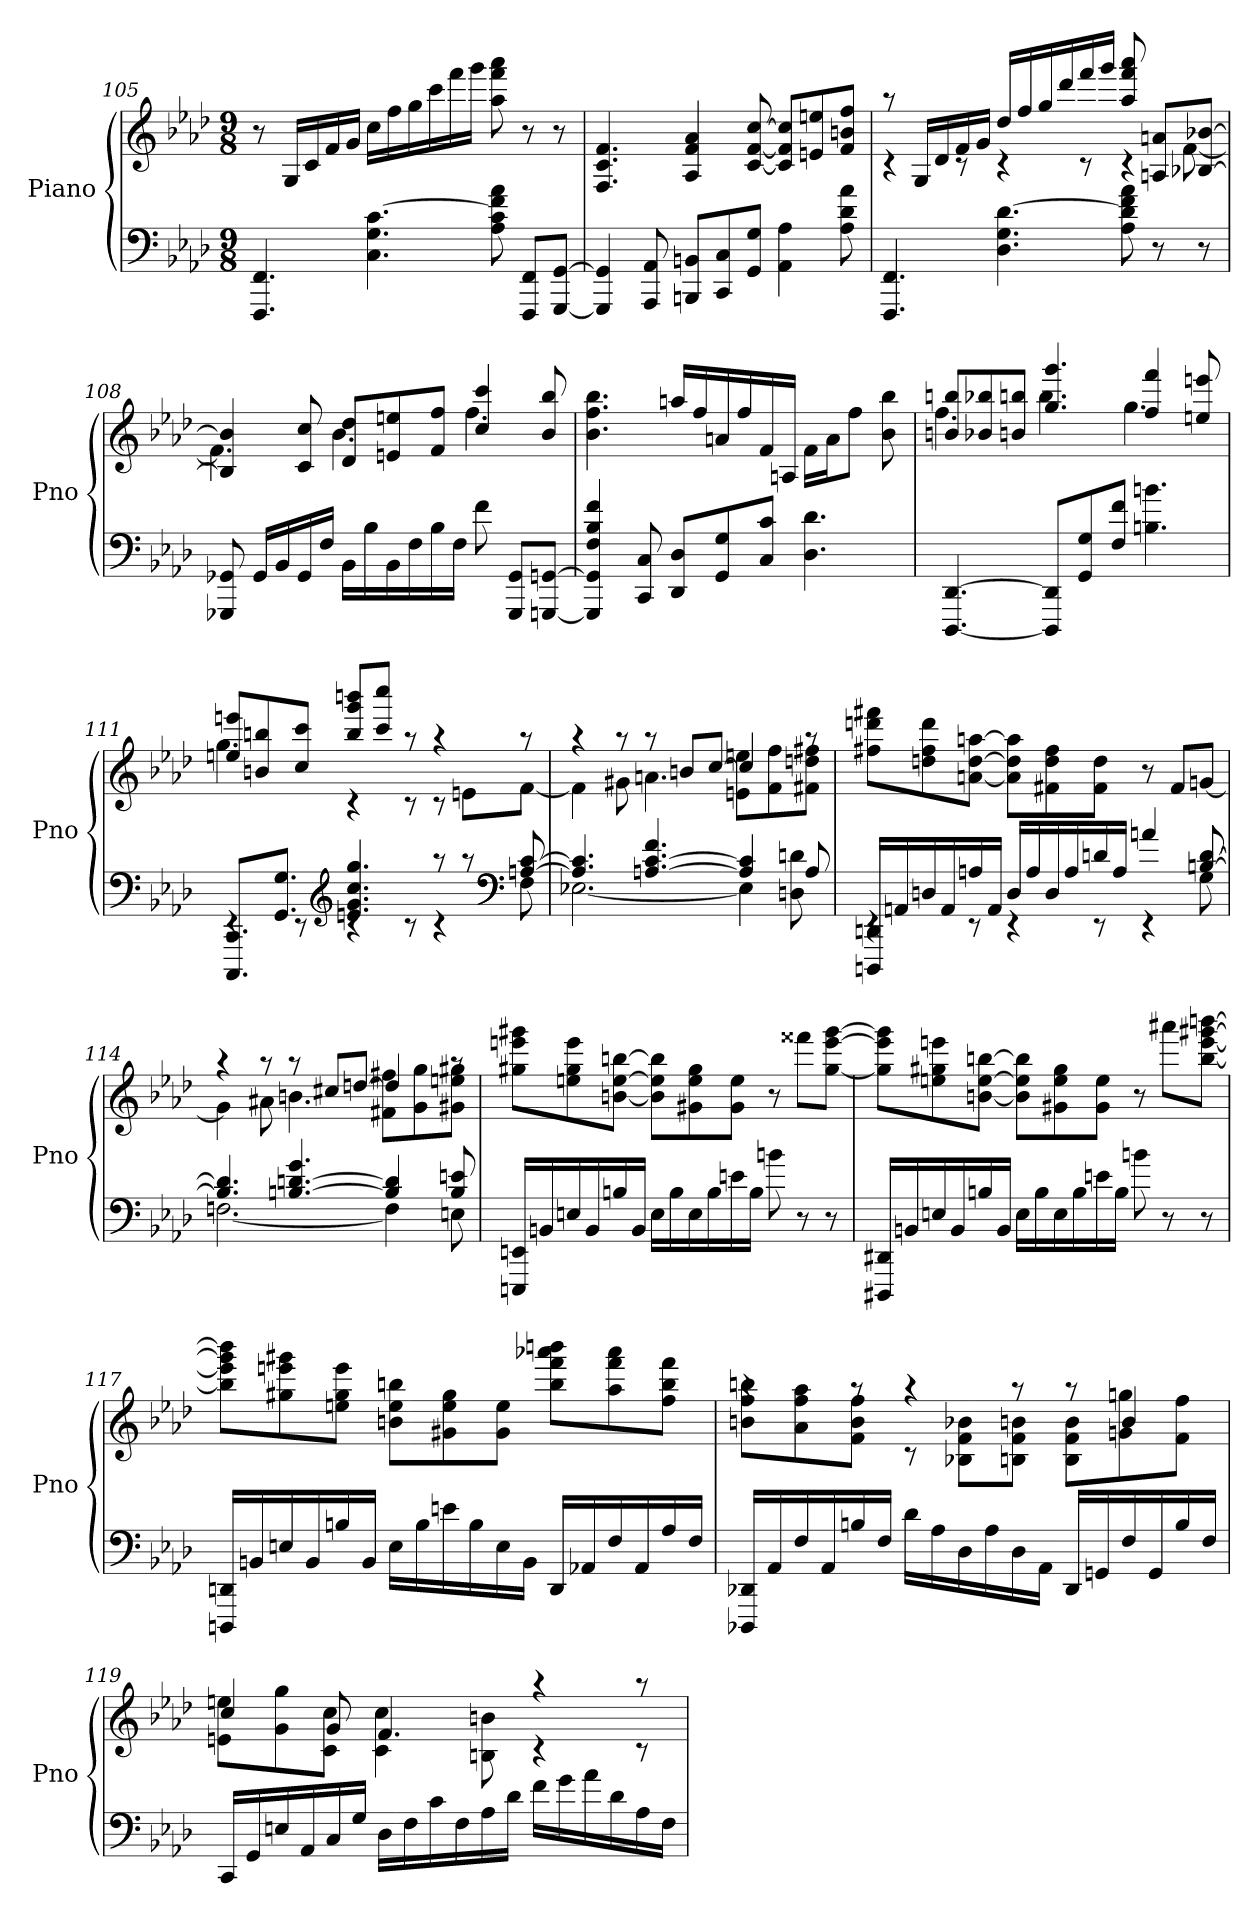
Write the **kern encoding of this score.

**kern	**kern
*part1	*part1
*staff2	*staff1
*I"Piano	*
*I'Pno	*
*clefF4	*clefG2
*k[b-e-a-d-]	*k[b-e-a-d-]
*M9/8	*M9/8
=105	=105
4.FFF 4.FF	8r
.	16GLL
.	16c
.	16f
.	16gJJ
4.C 4.G [4.c	16ccLL
.	16ff
.	16gg
.	16ccc
.	16fff
.	16gggJJ
8A- 8c] 8f 8a-	8aa- 8fff 8aaa-
8FFF 8FFL	8r
[8GGG [8GGJ	8r
=106	=106
4GGG] 4GG]	4.F 4.c 4.f
8AAA- 8AA-	.
8BBBn 8BBnL	4A- 4f 4a-
8CC 8C	.
8GG 8GJ	[8c [8f [8cc
4AA- 4A-	8c] 8f] 8cc]L
.	8en 8een
8A- 8d- 8a-	8f 8bn 8ffJ
=107	=107
*	*^
4.FFF 4.FF	8raa	4rc
.	16GLL	.
.	16d-	.
.	16f	8rc
.	16gJJ	.
4.D- 4.G [4.d-	16dd-LL	4rc
.	16ff	.
.	16gg	.
.	16ddd-	.
.	16fff	8rc
.	16gggJJ	.
8A- 8d-] 8f 8a-	8aa- 8fff 8aaa-	4rc
8r	8An 8anL	.
8r	[8B-X [8b-XJ	[8f
=108	=108	=108
8GGG-X 8GG-X	4B-] 4b-]	4.f]
16GG-LL	.	.
16BB-	.	.
16GG-	8c 8cc	.
16FJJ	.	.
16BB-LL	8d- 8dd-L	4.b-
16B-	.	.
16BB-	8en 8een	.
16F	.	.
16B-	8f 8ffJ	.
16FJJ	.	.
8f	4cc 4ccc	4.ff
8GGG- 8GG-L	.	.
[8GGGn [8GGnJ	8b- 8bb-	.
*	*v	*v
=109	=109
4GGG] 4GG] 4F 4B- 4f	4.b- 4.ff 4.bb-
8CC 8C	.
8DD- 8D-L	16aanLL
.	16ff
8GG 8G	16an
.	16ff
8C 8cJ	16f
.	16AnJJ
4.D- 4.d-	16fLL
.	16aJ
.	8ffJ
.	8b- 8bb-
=110	=110
*	*^
[4.DDD- [4.DD-	8bn 8bbnL	4.ff
.	8b-X 8bb-X	.
.	8bn 8bbnJ	.
8DDD-] 8DD-]L	4.gg 4.ggg	4.bb
8GG 8G	.	.
8F 8fJ	.	.
4.Bn 4.bn	4ff 4fff	4.gg
.	8een 8eeen	.
=111	=111	=111
*^	*	*
8.CCC 8.CCL	4rEE	8een 8eeenL	4.gg
.	.	8bn 8bbn	.
8.GG 8.GJ	.	.	.
.	8rEE	8cc 8cccJ	.
*clefG2	*	*	*
4.en 4.g 4.cc 4.gg	4rc	8bb 8ggg 8bbbnL	4rc
.	.	8ccc 8ccccJ	.
.	8rc	8raa	8rc
8raa	4rc	4raa	8rc
8raa	.	.	8enL
*clefF4	*	*	*
[8An [8c	8F	8raa	[8fJ
=112	=112	=112	=112
4.A] 4.c]	[2.E-X	4raa	4f]
.	.	8raa	8g#X
[4.An [4.c 4.f	.	8raa	4.an
.	.	8bnL	.
.	.	[8ccJ	.
4A] 4c]	4E-]	4cc]	8en 8eenL
.	.	.	8f 8ff
8A	8Dn 8dn	8raa	8f#X 8ddn 8ff#XJ
*	*	*v	*v
=113	=113	=113
16DDDn 16DDnLL	4rEE	8ff#X 8dddn 8fff#XL
16AAn	.	.
16Dn	.	8ddn 8ff# 8ddd
16AA	.	.
16An	8rEE	[8an [8dd [8aanJ
16AAJJ	.	.
16DLL	4rEE	8a] 8dd] 8aa]L
16A	.	.
16D	.	8f#X 8dd 8ff#
16A	.	.
16dn	8rEE	8f# 8ddJ
16AJJ	.	.
4an	4rEE	8r
.	.	8f#L
[8Bn [8d	8G	[8gnJ
=114	=114	=114
*	*	*^
4.B] 4.d]	[2.Fn	4raa	4g]
.	.	8raa	8a#X
[4.Bn [4.dn 4.g	.	8raa	4.bn
.	.	8cc#XL	.
.	.	[8ddnJ	.
4B] 4d]	4F]	4dd]	8f#X 8ff#XL
.	.	.	8g 8gg
8B 8en	8En	8raa	8g#X 8een 8gg#XJ
*v	*v	*	*
*	*v	*v
=115	=115
16EEEn 16EEnLL	8gg#X 8eeen 8ggg#XL
16BBn	.
16En	8een 8gg# 8eee
16BB	.
16Bn	[8bn [8ee [8bbnJ
16BBJJ	.
16ELL	8b] 8ee] 8bb]L
16B	.
16E	8g#X 8ee 8gg#
16B	.
16en	8g# 8eeJ
16BJJ	.
8bn	8r
8r	8fff##XL
8r	[8gg# [8eee [8ggg#J
=116	=116
16DDD#X 16DD#XLL	8gg#] 8eee] 8ggg#]L
16BBn	.
16En	8een 8gg#X 8eeen
16BB	.
16Bn	[8bn [8ee [8bbnJ
16BBJJ	.
16ELL	8b] 8ee] 8bb]L
16B	.
16E	8g#X 8ee 8gg#
16B	.
16en	8g# 8eeJ
16BJJ	.
8bn	8r
8r	8aaa#XL
8r	[8bb [8eee [8ggg#X [8bbbnJ
=117	=117
16DDDn 16DDnLL	8bb] 8eee] 8ggg#] 8bbb]L
16BBn	.
16En	8gg#X 8eeen 8ggg#X
16BB	.
16Bn	8een 8gg# 8eeeJ
16BBJJ	.
16ELL	8bn 8ee 8bbnL
16B	.
16en	8g#X 8ee 8gg#
16B	.
16E	8g# 8eeJ
16BBJJ	.
16DDLL	8bb 8fff 8aaa-X 8bbbnL
16AA-X	.
16F	8aa- 8fff 8aaa-
16AA-	.
16A-	8ff 8bb 8fffJ
16FJJ	.
=118	=118
*	*^
16DDD-X 16DD-XLL	4raa	8bn 8ff 8bbnL
16AA-	.	.
16F	.	8a- 8ff 8aa-
16AA-	.	.
16Bn	8raa	8f 8b 8ffJ
16FJJ	.	.
16d-LL	4raa	8rc
16A-	.	.
16D-	.	8B-X 8f 8b-XL
16A-	.	.
16D-	8raa	8Bn 8f 8bnJ
16AA-JJ	.	.
16DD-LL	8raa	8B 8f 8bL
16GGn	.	.
16F	4b	8gn 8ggn
16GG	.	.
16B	.	8f 8ffJ
16FJJ	.	.
=119	=119	=119
16CCLL	4cc	8en 8eenL
16GG	.	.
16En	.	8g 8gg
16AA-	.	.
16C	8g	8c 8ccJ
16GJJ	.	.
16D-LL	4.f	4c 4cc
16F	.	.
16c	.	.
16F	.	.
16A-	.	8Bn 8bn
16d-JJ	.	.
16fLL	4raa	4rc
16g	.	.
16a-	.	.
16d-	.	.
16A-	8raa	8rc
16FJJ	.	.
*	*v	*v
=	=
*-	*-
